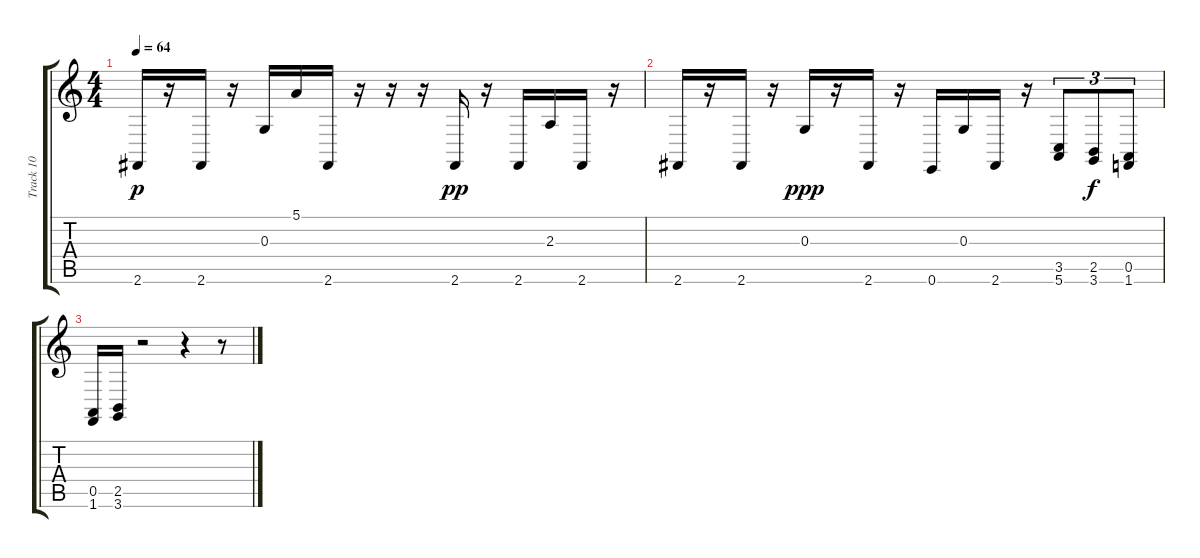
\track ("Track 10" "Track 10") {instrument acousticgrandpiano}
\staff {score tabs}
\tuning (E4 B3 G3 D3 A2 E2) {hide}
\ts (4 4)
\tempo 64
\clef g2
\ks c
2.6.16{dy p} r.16 2.6.16 r.16 0.3.16 5.1.16 2.6.16 r.16 r.16 r.16 2.6.16{dy pp} r.16 2.6.16 2.3.16 2.6.16 r.16 |
2.6.16 r.16 2.6.16 r.16 0.3.16{dy ppp} r.16 2.6.16 r.16 0.6.16 0.3.16 2.6.16 r.16 (3.5 5.6).8{tu (3 2)} (2.5 3.6).8{tu (3 2) dy f} (0.5 1.6).8{tu (3 2)} |
(0.5 1.6).16 (2.5 3.6).16 r.2 r.4 r.8
